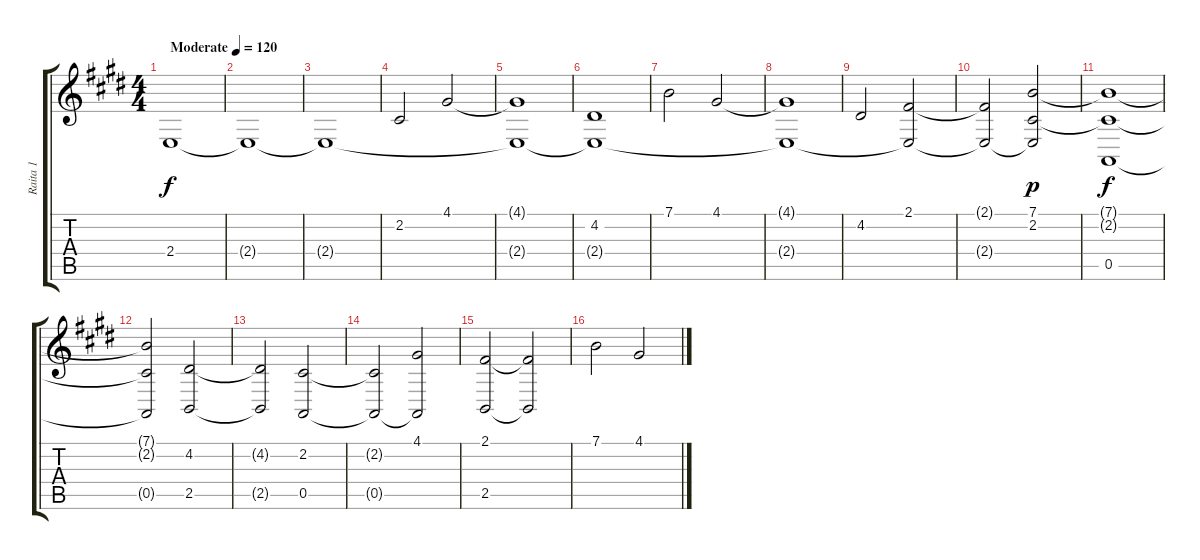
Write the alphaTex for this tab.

\track ("Raita 1" "Raita 1") {instrument synthstrings2}
\staff {score tabs}
\tuning (E4 B3 G3 D3 A2 E2) {hide}
\ts (4 4)
\tempo (120 "Moderate")
\clef g2
\ks e
2.4.1{dy f volume 13 instrument synthstrings2} |
2.4{t}.1 |
2.4{t}.1 |
2.2.2 4.1.2 |
(4.1{t} 2.4{t}).1 |
(4.2 2.4{t}).1 |
7.1.2 4.1.2 |
(4.1{t} 2.4{t}).1 |
4.2.2 (2.1 2.4{t}).2 |
(2.1{t} 2.4{t}).2 (7.1 2.2 2.4{t}).2{dy p} |
(7.1{t} 2.2{t} 0.5).1{dy f} |
(7.1{t} 2.2{t} 0.5{t}).2 (4.2 2.5).2 |
(4.2{t} 2.5{t}).2 (2.2 0.5).2 |
(2.2{t} 0.5{t}).2 (4.1 0.5{t}).2 |
(2.1 2.5).2 (2.1{t} 2.5{t}).2 |
7.1.2 4.1.2
